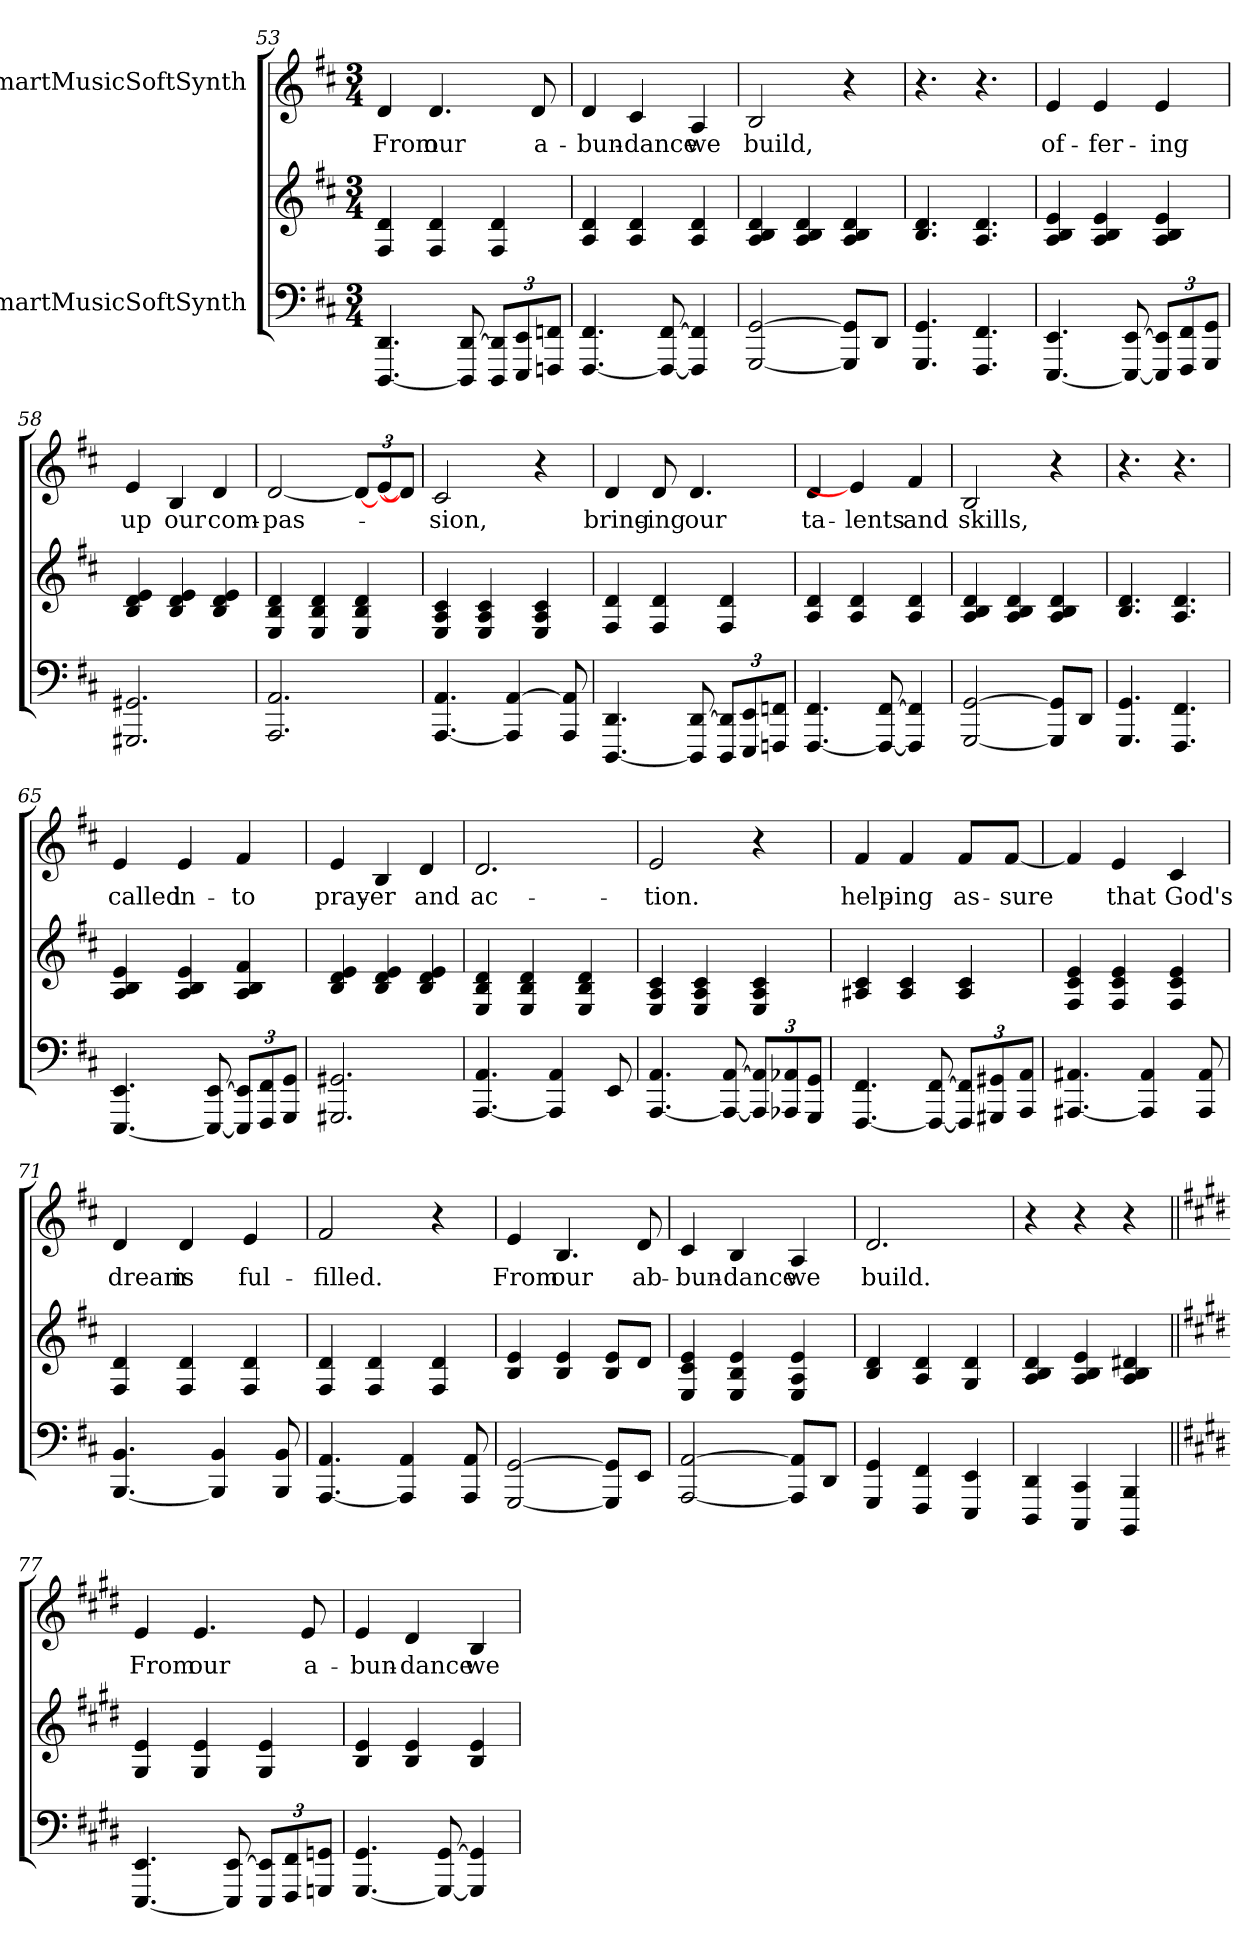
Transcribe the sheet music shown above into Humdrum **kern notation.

**kern	**kern	**kern	**text
*part2	*part2	*part1	*part1
*staff3	*staff2	*staff1	*staff1
*I"SmartMusicSoftSynth	*	*I"SmartMusicSoftSynth	*
!!LO:LB:g=z
*clefF4	*clefG2	*clefG2	*
*k[f#c#]	*k[f#c#]	*k[f#c#]	*
*M3/4	*M3/4	*M3/4	*
=53	=53	=53	=53
!	!	!	!LO:LY:b
[4.DDD/ 4.DD/	4F#/ 4d/	4d/	From
!	!	!	!LO:LY:b
.	4F#/ 4d/	4.d/	our
8DDD/] [8DD/	.	.	.
*Xbrackettup	*	*	*
12DDD/ 12DD/]L	4F#/ 4d/	.	.
12EEE/ 12EE/	.	.	.
!	!	!	!LO:LY:b
.	.	8d/	a-
12FFFn/ 12FFn/J	.	.	.
=54	=54	=54	=54
!	!	!	!LO:LY:b
[4.FFF#/ 4.FF#/	4A/ 4d/	4d/	-bun-
!	!	!	!LO:LY:b
.	4A/ 4d/	4c#/	-dance
8FFF#/_ [8FF#/	.	.	.
!	!	!	!LO:LY:b
4FFF#/] 4FF#/]	4A/ 4d/	4A/	we
=55	=55	=55	=55
!	!	!	!LO:LY:b
[2GGG/ [2GG/	4A/ 4B/ 4d/	2B/	build,
.	4A/ 4B/ 4d/	.	.
8GGG/] 8GG/]L	4A/ 4B/ 4d/	4r	.
8DD/J	.	.	.
=56	=56	=56	=56
4.GGG/ 4.GG/	4.B/ 4.d/	4.r	.
4.FFF#/ 4.FF#/	4.A/ 4.d/	4.r	.
!!LO:LB:g=z
=57	=57	=57	=57
!	!	!	!LO:LY:b
[4.EEE/ 4.EE/	4A/ 4B/ 4e/	4e/	of-
!	!	!	!LO:LY:b
.	4A/ 4B/ 4e/	4e/	-fer-
8EEE/_ [8EE/	.	.	.
!	!	!	!LO:LY:b
12EEE/] 12EE/]L	4A/ 4B/ 4e/	4e/	-ing
12FFF#/ 12FF#/	.	.	.
12GGG/ 12GG/J	.	.	.
!!LO:LB:g=z
=58	=58	=58	=58
!	!	!	!LO:LY:b
2.GGG#X/ 2.GG#X/	4B/ 4d/ 4e/	4e/	up
!	!	!	!LO:LY:b
.	4B/ 4d/ 4e/	4B/	our
!	!	!	!LO:LY:b
.	4B/ 4d/ 4e/	4d/	com-
=59	=59	=59	=59
!	!	!	!LO:LY:b
2.AAA/ 2.AA/	4E/ 4B/ 4d/	[2d/	-pas-
.	4E/ 4B/ 4d/	.	.
*	*	*Xbrackettup	*
.	4E/ 4B/ 4d/	12d/L_	.
.	.	[12e/	.
.	.	12d/J]	.
=60	=60	=60	=60
!	!	!	!LO:LY:b
[4.AAA/ 4.AA/	4E/ 4A/ 4c#/	2c#/	-sion,
.	4E/ 4A/ 4c#/	.	.
4AAA/] [4AA/	.	.	.
.	4E/ 4A/ 4c#/	4r	.
8AAA/ 8AA/]	.	.	.
=61	=61	=61	=61
!	!	!	!LO:LY:b
[4.DDD/ 4.DD/	4F#/ 4d/	4d/	bring-
!	!	!	!LO:LY:b
.	4F#/ 4d/	8d/	-ing
!	!	!	!LO:LY:b
8DDD/] [8DD/	.	4.d/	our
12DDD/ 12DD/]L	4F#/ 4d/	.	.
12EEE/ 12EE/	.	.	.
12FFFn/ 12FFn/J	.	.	.
!!LO:LB:g=z
=62	=62	=62	=62
!	!	!	!LO:LY:b
[4.FFF#/ 4.FF#/	4A/ 4d/	4d/	ta-
!	!	!	!LO:LY:b
.	4A/ 4d/	4e/]	-lents
8FFF#/_ [8FF#/	.	.	.
!	!	!	!LO:LY:b
4FFF#/] 4FF#/]	4A/ 4d/	4f#/	and
!!LO:LB:g=z
=63	=63	=63	=63
!	!	!	!LO:LY:b
[2GGG/ [2GG/	4A/ 4B/ 4d/	2B/	skills,
.	4A/ 4B/ 4d/	.	.
8GGG/] 8GG/]L	4A/ 4B/ 4d/	4r	.
8DD/J	.	.	.
=64	=64	=64	=64
4.GGG/ 4.GG/	4.B/ 4.d/	4.r	.
4.FFF#/ 4.FF#/	4.A/ 4.d/	4.r	.
=65	=65	=65	=65
!	!	!	!LO:LY:b
[4.EEE/ 4.EE/	4A/ 4B/ 4e/	4e/	called
!	!	!	!LO:LY:b
.	4A/ 4B/ 4e/	4e/	in-
8EEE/_ [8EE/	.	.	.
!	!	!	!LO:LY:b
12EEE/] 12EE/]L	4A/ 4B/ 4f#/	4f#/	-to
12FFF#/ 12FF#/	.	.	.
12GGG/ 12GG/J	.	.	.
=66	=66	=66	=66
!	!	!	!LO:LY:b
2.GGG#X/ 2.GG#X/	4B/ 4d/ 4e/	4e/	pray-
!	!	!	!LO:LY:b
.	4B/ 4d/ 4e/	4B/	-er
!	!	!	!LO:LY:b
.	4B/ 4d/ 4e/	4d/	and
=67	=67	=67	=67
!	!	!	!LO:LY:b
[4.AAA/ 4.AA/	4E/ 4B/ 4d/	2.d/	ac-
.	4E/ 4B/ 4d/	.	.
4AAA/] 4AA/	.	.	.
.	4E/ 4B/ 4d/	.	.
8EE/	.	.	.
!!LO:LB:g=z
=68	=68	=68	=68
!	!	!	!LO:LY:b
[4.AAA/ 4.AA/	4E/ 4A/ 4c#/	2e/	-tion.
.	4E/ 4A/ 4c#/	.	.
8AAA/_ [8AA/	.	.	.
12AAA/] 12AA/]L	4E/ 4A/ 4c#/	4r	.
12AAA-X/ 12AA-X/	.	.	.
12GGG/ 12GG/J	.	.	.
!!LO:LB:g=z
=69	=69	=69	=69
!	!	!	!LO:LY:b
[4.FFF#/ 4.FF#/	4A#X/ 4c#/	4f#/	help-
!	!	!	!LO:LY:b
.	4A#/ 4c#/	4f#/	-ing
8FFF#/_ [8FF#/	.	.	.
!	!	!	!LO:LY:b
12FFF#/] 12FF#/]L	4A#/ 4c#/	8f#/L	as-
12GGG#X/ 12GG#X/	.	.	.
!	!	!	!LO:LY:b
.	.	[8f#/J	-sure
12AAA/ 12AA/J	.	.	.
=70	=70	=70	=70
[4.AAA#X/ 4.AA#X/	4F#/ 4c#/ 4e/	4f#/]	.
!	!	!	!LO:LY:b
.	4F#/ 4c#/ 4e/	4e/	that
4AAA#/] 4AA#/	.	.	.
!	!	!	!LO:LY:b
.	4F#/ 4c#/ 4e/	4c#/	God's
8AAA#/ 8AA#/	.	.	.
=71	=71	=71	=71
!	!	!	!LO:LY:b
[4.BBB/ 4.BB/	4F#/ 4d/	4d/	dream
!	!	!	!LO:LY:b
.	4F#/ 4d/	4d/	is
4BBB/] 4BB/	.	.	.
!	!	!	!LO:LY:b
.	4F#/ 4d/	4e/	ful-
8BBB/ 8BB/	.	.	.
=72	=72	=72	=72
!	!	!	!LO:LY:b
[4.AAA/ 4.AA/	4F#/ 4d/	2f#/	-filled.
.	4F#/ 4d/	.	.
4AAA/] 4AA/	.	.	.
.	4F#/ 4d/	4r	.
8AAA/ 8AA/	.	.	.
!!LO:LB:g=z
=73	=73	=73	=73
!	!	!	!LO:LY:b
[2GGG/ [2GG/	4B/ 4e/	4e/	From
!	!	!	!LO:LY:b
.	4B/ 4e/	4.B/	our
8GGG/] 8GG/]L	8B/ 8e/L	.	.
!	!	!	!LO:LY:b
8EE/J	8d/J	8d/	ab-
!!LO:LB:g=z
=74	=74	=74	=74
!	!	!	!LO:LY:b
[2AAA/ [2AA/	4E/ 4c#/ 4e/	4c#/	-bun-
!	!	!	!LO:LY:b
.	4E/ 4B/ 4e/	4B/	-dance
!	!	!	!LO:LY:b
8AAA/] 8AA/]L	4E/ 4A/ 4e/	4A/	we
8DD/J	.	.	.
=75	=75	=75	=75
!	!	!	!LO:LY:b
4GGG/ 4GG/	4B/ 4d/	2.d/	build.
4FFF#/ 4FF#/	4A/ 4d/	.	.
4EEE/ 4EE/	4G/ 4d/	.	.
=76	=76	=76	=76
4DDD/ 4DD/	4A/ 4B/ 4d/	4r	.
4CCC#/ 4CC#/	4A/ 4B/ 4e/	4r	.
4BBBB/ 4BBB/	4A/ 4B/ 4d#X/	4r	.
=77||	=77||	=77||	=77||
*k[f#c#g#d#]	*k[f#c#g#d#]	*k[f#c#g#d#]	*
!	!	!	!LO:LY:b
[4.EEE/ 4.EE/	4G#/ 4e/	4e/	From
!	!	!	!LO:LY:b
.	4G#/ 4e/	4.e/	our
8EEE/] [8EE/	.	.	.
12EEE/ 12EE/]L	4G#/ 4e/	.	.
12FFF#/ 12FF#/	.	.	.
!	!	!	!LO:LY:b
.	.	8e/	a-
12GGGn/ 12GGn/J	.	.	.
!!LO:LB:g=z
=78	=78	=78	=78
!	!	!	!LO:LY:b
[4.GGG#/ 4.GG#/	4B/ 4e/	4e/	-bun-
!	!	!	!LO:LY:b
.	4B/ 4e/	4d#/	-dance
8GGG#/_ [8GG#/	.	.	.
!	!	!	!LO:LY:b
4GGG#/] 4GG#/]	4B/ 4e/	4B/	we
=	=	=	=
*-	*-	*-	*-
